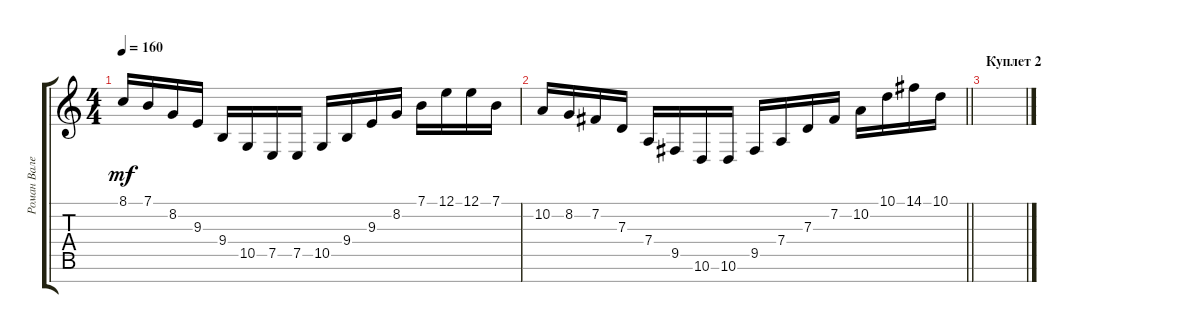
\track ("Роман Валерьев" "Роман Вале") {instrument clavinet}
\staff {score tabs}
\tuning (E4 B3 G3 D3 A2 E2 B1) {hide}
\ts (4 4)
\tempo 160
\clef g2
\ks c
8.1.16{dy mf} 7.1.16 8.2.16 9.3.16 9.4.16 10.5.16 7.5.16 7.5.16 10.5.16 9.4.16 9.3.16 8.2.16 7.1.16 12.1.16 12.1.16 7.1.16 |
\barLineRight lightlight
10.2.16 8.2.16 7.2.16 7.3.16 7.4.16 9.5.16 10.6.16 10.6.16 9.5.16 7.4.16 7.3.16 7.2.16 10.2.16 10.1.16 14.1.16 10.1.16 |
\section ("" "Куплет 2")
